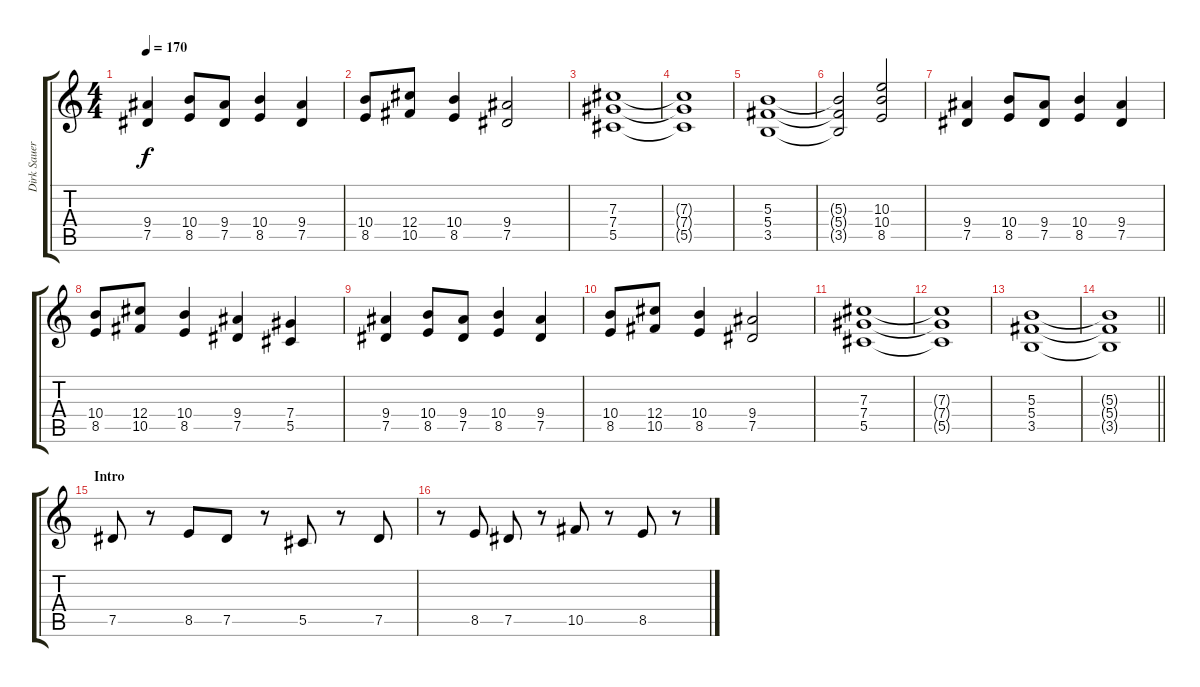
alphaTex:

\track ("Dirk Sauer - Rhythm guitar" "Dirk Sauer") {instrument distortionguitar}
\staff {score tabs}
\tuning (Eb4 Bb3 Gb3 Db3 Ab2 Eb2) {hide}
\ts (4 4)
\tempo 170
\clef g2
\ks c
(9.4 7.5).4{dy f} (10.4 8.5).8 (9.4 7.5).8 (10.4 8.5).4 (9.4 7.5).4 |
(10.4 8.5).8 (12.4 10.5).8 (10.4 8.5).4 (9.4 7.5).2 |
(7.3 7.4 5.5).1 |
(7.3{t} 7.4{t} 5.5{t}).1 |
(5.3 5.4 3.5).1 |
(5.3{t} 5.4{t} 3.5{t}).2 (10.3 10.4 8.5).2 |
(9.4 7.5).4 (10.4 8.5).8 (9.4 7.5).8 (10.4 8.5).4 (9.4 7.5).4 |
(10.4 8.5).8 (12.4 10.5).8 (10.4 8.5).4 (9.4 7.5).4 (7.4 5.5).4 |
(9.4 7.5).4 (10.4 8.5).8 (9.4 7.5).8 (10.4 8.5).4 (9.4 7.5).4 |
(10.4 8.5).8 (12.4 10.5).8 (10.4 8.5).4 (9.4 7.5).2 |
(7.3 7.4 5.5).1 |
(7.3{t} 7.4{t} 5.5{t}).1 |
(5.3 5.4 3.5).1 |
\barLineRight lightlight
(5.3{t} 5.4{t} 3.5{t}).1 |
\section ("" "Intro")
7.5.8 r.8 8.5.8 7.5.8 r.8 5.5.8 r.8 7.5.8 |
r.8 8.5.8 7.5.8 r.8 10.5.8 r.8 8.5.8 r.8
